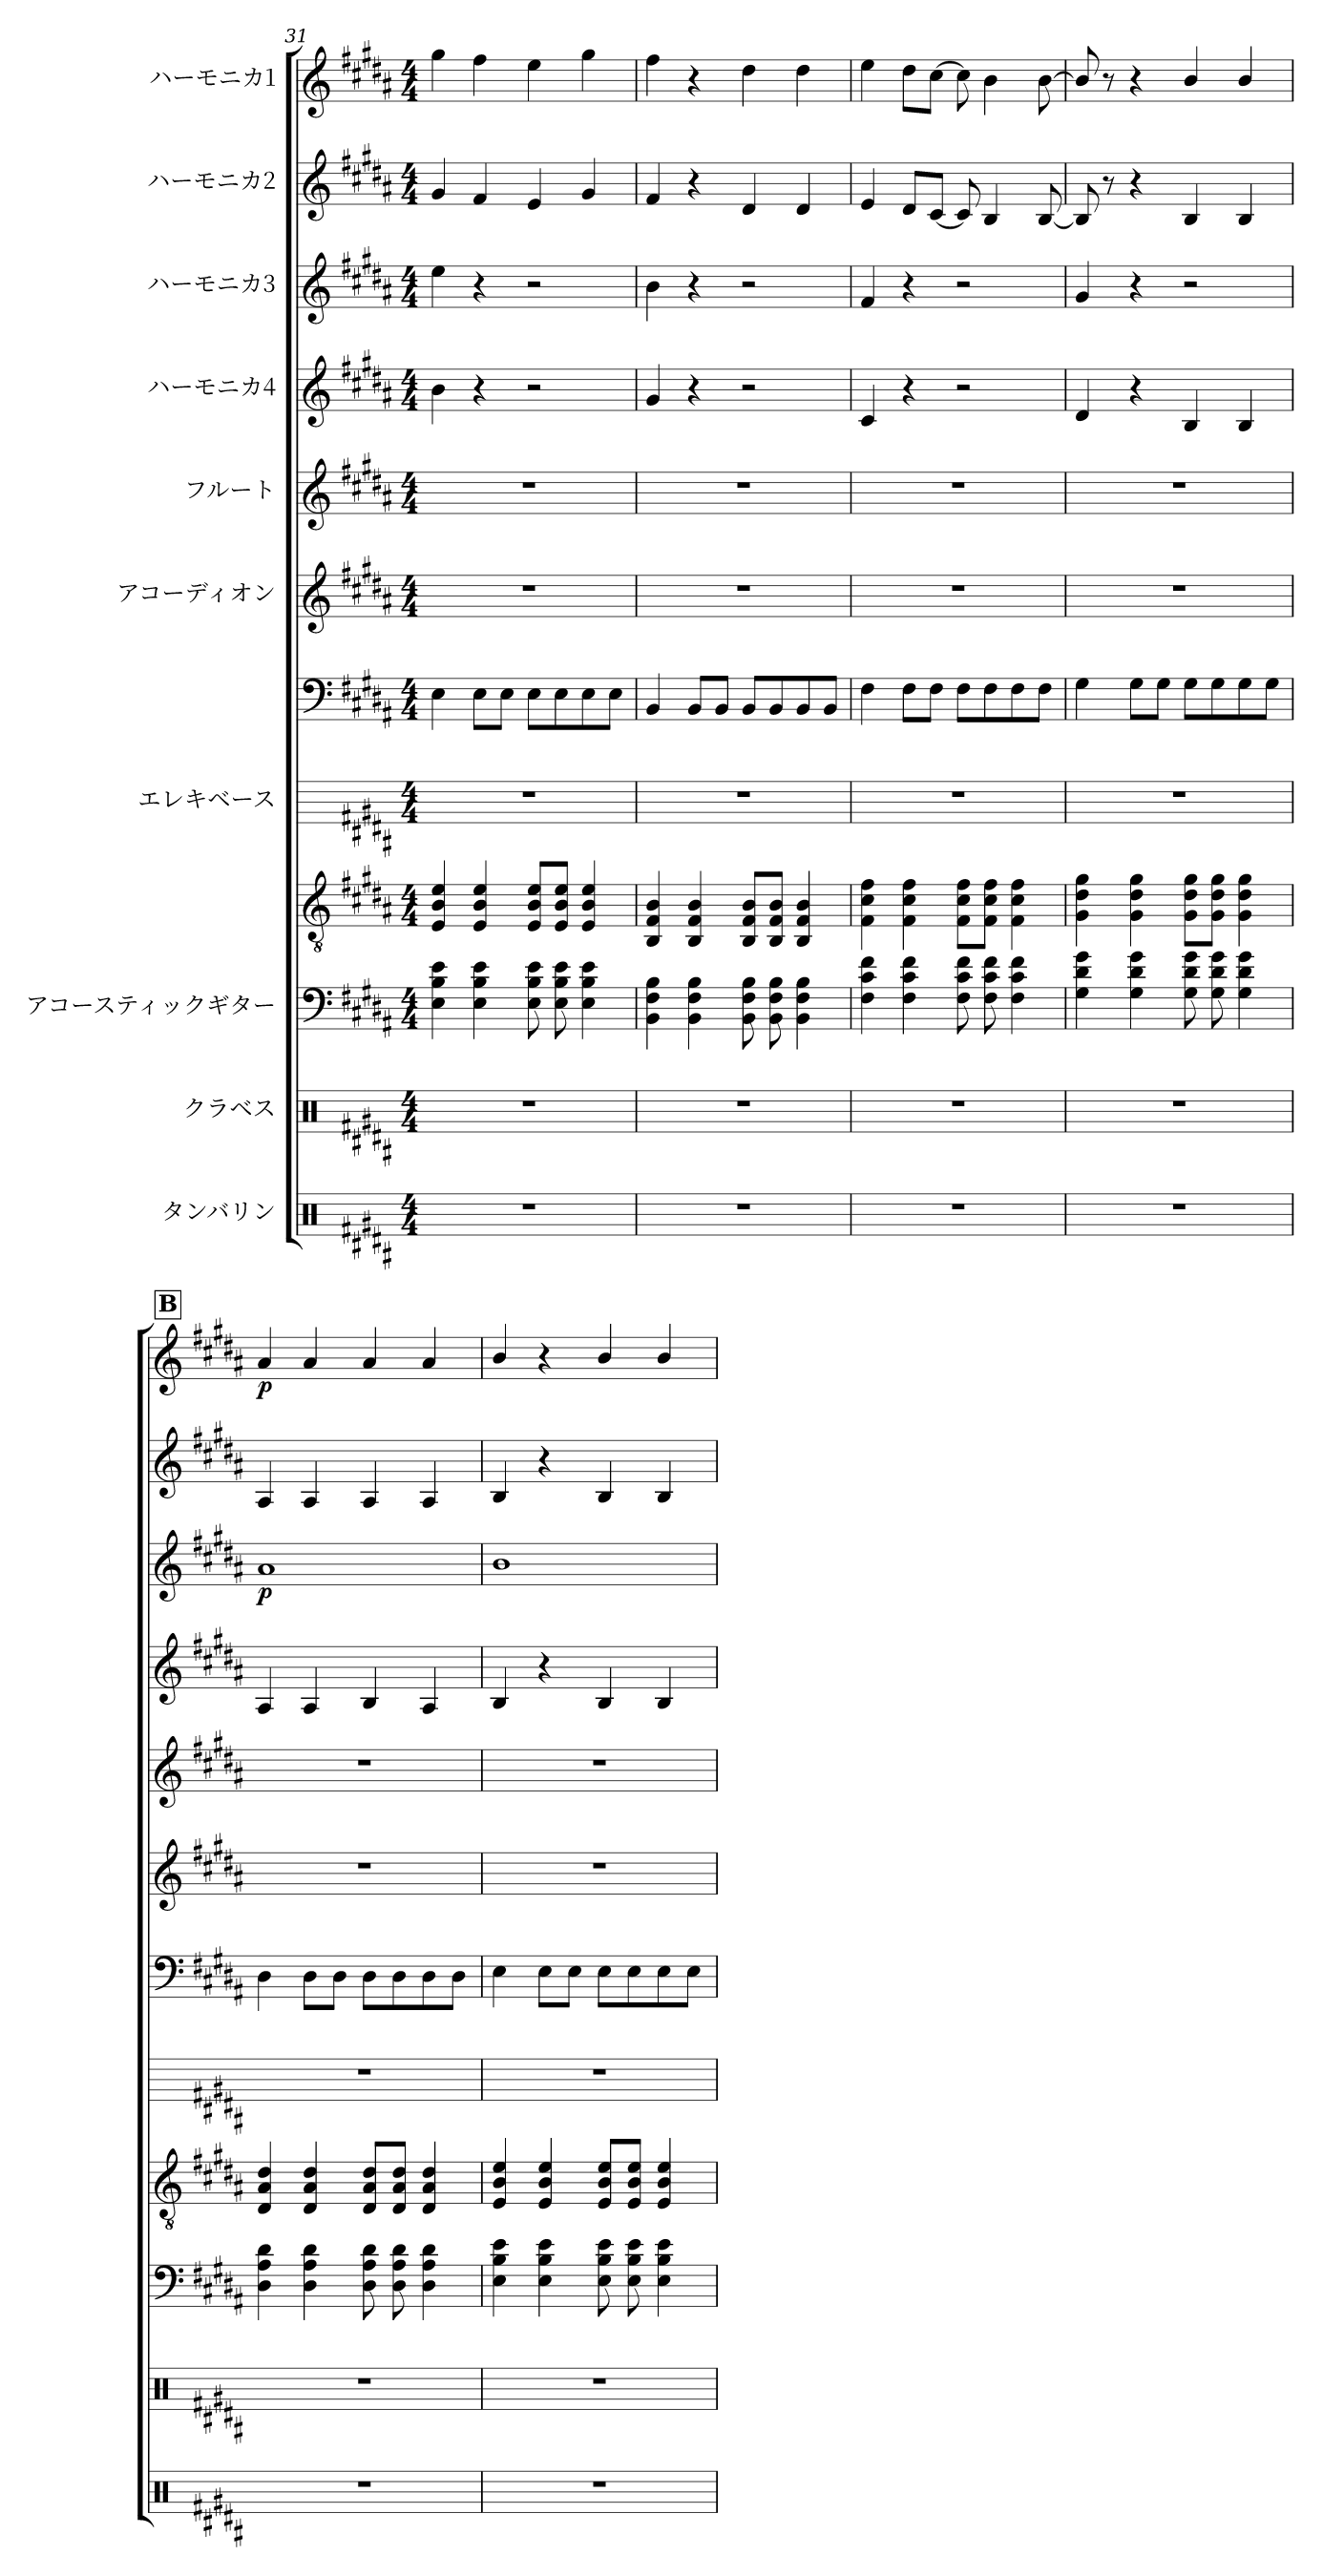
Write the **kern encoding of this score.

**kern	**kern	**kern	**kern	**kern	**kern	**kern	**kern	**kern	**kern	**dynam	**kern	**kern	**dynam
*part10	*part9	*part8	*part8	*part7	*part7	*part6	*part5	*part4	*part3	*part3	*part2	*part1	*part1
*staff12	*staff11	*staff10	*staff9	*staff8	*staff7	*staff6	*staff5	*staff4	*staff3	*staff3	*staff2	*staff1	*staff1
*I"タンバリン	*I"クラベス	*I"アコースティックギター	*	*I"エレキベース	*	*I"アコーディオン	*I"フルート	*I"ハーモニカ4	*I"ハーモニカ3	*	*I"ハーモニカ2	*I"ハーモニカ1	*
*clefX	*clefX	*	*clefGv2	*	*clefF4	*clefG2	*clefG2	*clefG2	*clefG2	*	*clefG2	*clefG2	*
*	*	*	*	*ITrd7c12	*ITrd7c12	*	*	*	*	*	*	*	*
*k[f#c#g#d#a#]	*k[f#c#g#d#a#]	*k[f#c#g#d#a#]	*k[f#c#g#d#a#]	*k[f#c#g#d#a#]	*k[f#c#g#d#a#]	*k[f#c#g#d#a#]	*k[f#c#g#d#a#]	*k[f#c#g#d#a#]	*k[f#c#g#d#a#]	*	*k[f#c#g#d#a#]	*k[f#c#g#d#a#]	*
*M4/4	*M4/4	*M4/4	*M4/4	*M4/4	*M4/4	*M4/4	*M4/4	*M4/4	*M4/4	*	*M4/4	*M4/4	*
=31	=31	=31	=31	=31	=31	=31	=31	=31	=31	=31	=31	=31	=31
1r	1r	4E 4B 4e	4E/ 4B/ 4e/	1r	4EE\	1r	1r	4b\	4ee\	.	4g#/	4gg#\	.
.	.	4E 4B 4e	4E/ 4B/ 4e/	.	8EE\L	.	.	4r	4r	.	4f#/	4ff#\	.
.	.	.	.	.	8EE\J	.	.	.	.	.	.	.	.
.	.	8E 8B 8e	8E/ 8B/ 8e/L	.	8EE\L	.	.	2r	2r	.	4e/	4ee\	.
.	.	8E 8B 8e	8E/ 8B/ 8e/J	.	8EE\	.	.	.	.	.	.	.	.
.	.	4E 4B 4e	4E/ 4B/ 4e/	.	8EE\	.	.	.	.	.	4g#/	4gg#\	.
.	.	.	.	.	8EE\J	.	.	.	.	.	.	.	.
!!LO:PB:g=z
=32	=32	=32	=32	=32	=32	=32	=32	=32	=32	=32	=32	=32	=32
1r	1r	4BB 4F# 4B	4BB/ 4F#/ 4B/	1r	4BBB/	1r	1r	4g#/	4b\	.	4f#/	4ff#\	.
.	.	4BB 4F# 4B	4BB/ 4F#/ 4B/	.	8BBB/L	.	.	4r	4r	.	4r	4r	.
.	.	.	.	.	8BBB/J	.	.	.	.	.	.	.	.
.	.	8BB 8F# 8B	8BB/ 8F#/ 8B/L	.	8BBB/L	.	.	2r	2r	.	4d#/	4dd#\	.
.	.	8BB 8F# 8B	8BB/ 8F#/ 8B/J	.	8BBB/	.	.	.	.	.	.	.	.
.	.	4BB 4F# 4B	4BB/ 4F#/ 4B/	.	8BBB/	.	.	.	.	.	4d#/	4dd#\	.
.	.	.	.	.	8BBB/J	.	.	.	.	.	.	.	.
=33	=33	=33	=33	=33	=33	=33	=33	=33	=33	=33	=33	=33	=33
1r	1r	4F# 4c# 4f#	4F#\ 4c#\ 4f#\	1r	4FF#\	1r	1r	4c#/	4f#/	.	4e/	4ee\	.
.	.	4F# 4c# 4f#	4F#\ 4c#\ 4f#\	.	8FF#\L	.	.	4r	4r	.	8d#/L	8dd#\L	.
.	.	.	.	.	8FF#\J	.	.	.	.	.	[8c#/J	[8cc#\J	.
.	.	8F# 8c# 8f#	8F#\ 8c#\ 8f#\L	.	8FF#\L	.	.	2r	2r	.	8c#/]	8cc#\]	.
.	.	8F# 8c# 8f#	8F#\ 8c#\ 8f#\J	.	8FF#\	.	.	.	.	.	4B/	4b\	.
.	.	4F# 4c# 4f#	4F#\ 4c#\ 4f#\	.	8FF#\	.	.	.	.	.	.	.	.
.	.	.	.	.	8FF#\J	.	.	.	.	.	[8B/	[8b\	.
=34	=34	=34	=34	=34	=34	=34	=34	=34	=34	=34	=34	=34	=34
1r	1r	4G# 4d# 4g#	4G#\ 4d#\ 4g#\	1r	4GG#\	1r	1r	4d#/	4g#/	.	8B/]	8b/]	.
.	.	.	.	.	.	.	.	.	.	.	8r	8r	.
.	.	4G# 4d# 4g#	4G#\ 4d#\ 4g#\	.	8GG#\L	.	.	4r	4r	.	4r	4r	.
.	.	.	.	.	8GG#\J	.	.	.	.	.	.	.	.
.	.	8G# 8d# 8g#	8G#\ 8d#\ 8g#\L	.	8GG#\L	.	.	4B/	2r	.	4B/	4b/	.
.	.	8G# 8d# 8g#	8G#\ 8d#\ 8g#\J	.	8GG#\	.	.	.	.	.	.	.	.
.	.	4G# 4d# 4g#	4G#\ 4d#\ 4g#\	.	8GG#\	.	.	4B/	.	.	4B/	4b/	.
.	.	.	.	.	8GG#\J	.	.	.	.	.	.	.	.
!!LO:REH:place=s1:a:B:fs=14:t=B
=35	=35	=35	=35	=35	=35	=35	=35	=35	=35	=35	=35	=35	=35
!	!	!	!	!	!	!	!	!	!	!LO:DY:b	!	!	!LO:DY:b
1r	1r	4D# 4A# 4d#	4D#/ 4A#/ 4d#/	1r	4DD#\	1r	1r	4A#/	1a#	p	4A#/	4a#/	p
.	.	4D# 4A# 4d#	4D#/ 4A#/ 4d#/	.	8DD#\L	.	.	4A#/	.	.	4A#/	4a#/	.
.	.	.	.	.	8DD#\J	.	.	.	.	.	.	.	.
.	.	8D# 8A# 8d#	8D#/ 8A#/ 8d#/L	.	8DD#\L	.	.	4B/	.	.	4A#/	4a#/	.
.	.	8D# 8A# 8d#	8D#/ 8A#/ 8d#/J	.	8DD#\	.	.	.	.	.	.	.	.
.	.	4D# 4A# 4d#	4D#/ 4A#/ 4d#/	.	8DD#\	.	.	4A#/	.	.	4A#/	4a#/	.
.	.	.	.	.	8DD#\J	.	.	.	.	.	.	.	.
!!LO:PB:g=z
=36	=36	=36	=36	=36	=36	=36	=36	=36	=36	=36	=36	=36	=36
1r	1r	4E 4B 4e	4E/ 4B/ 4e/	1r	4EE\	1r	1r	4B/	1b	.	4B/	4b/	.
.	.	4E 4B 4e	4E/ 4B/ 4e/	.	8EE\L	.	.	4r	.	.	4r	4r	.
.	.	.	.	.	8EE\J	.	.	.	.	.	.	.	.
.	.	8E 8B 8e	8E/ 8B/ 8e/L	.	8EE\L	.	.	4B/	.	.	4B/	4b/	.
.	.	8E 8B 8e	8E/ 8B/ 8e/J	.	8EE\	.	.	.	.	.	.	.	.
.	.	4E 4B 4e	4E/ 4B/ 4e/	.	8EE\	.	.	4B/	.	.	4B/	4b/	.
.	.	.	.	.	8EE\J	.	.	.	.	.	.	.	.
=	=	=	=	=	=	=	=	=	=	=	=	=	=
*-	*-	*-	*-	*-	*-	*-	*-	*-	*-	*-	*-	*-	*-
